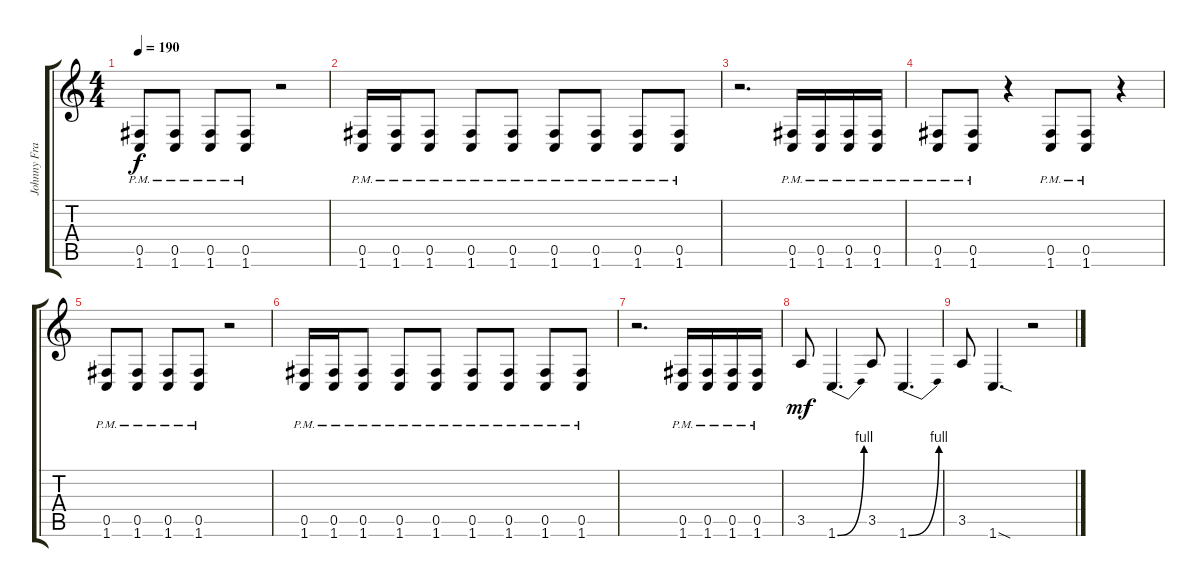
\track ("Johnny Franck" "Johnny Fra") {instrument distortionguitar}
\staff {score tabs}
\tuning (Db4 Ab3 E3 B2 Gb2 B1) {hide}
\ts (4 4)
\tempo 190
\clef g2
\ks c
(0.5{pm} 1.6{pm}).8{dy f} (0.5{pm} 1.6{pm}).8 (0.5{pm} 1.6{pm}).8 (0.5{pm} 1.6{pm}).8 r.2 |
(0.5{pm} 1.6{pm}).16 (0.5{pm} 1.6{pm}).16 (0.5{pm} 1.6{pm}).8 (0.5{pm} 1.6{pm}).8 (0.5{pm} 1.6{pm}).8 (0.5{pm} 1.6{pm}).8 (0.5{pm} 1.6{pm}).8 (0.5{pm} 1.6{pm}).8 (0.5{pm} 1.6{pm}).8 |
r.2{d} (0.5{pm} 1.6{pm}).16 (0.5{pm} 1.6{pm}).16 (0.5{pm} 1.6{pm}).16 (0.5{pm} 1.6{pm}).16 |
(0.5{pm} 1.6{pm}).8 (0.5{pm} 1.6{pm}).8 r.4 (0.5{pm} 1.6{pm}).8 (0.5{pm} 1.6{pm}).8 r.4 |
(0.5{pm} 1.6{pm}).8 (0.5{pm} 1.6{pm}).8 (0.5{pm} 1.6{pm}).8 (0.5{pm} 1.6{pm}).8 r.2 |
(0.5{pm} 1.6{pm}).16 (0.5{pm} 1.6{pm}).16 (0.5{pm} 1.6{pm}).8 (0.5{pm} 1.6{pm}).8 (0.5{pm} 1.6{pm}).8 (0.5{pm} 1.6{pm}).8 (0.5{pm} 1.6{pm}).8 (0.5{pm} 1.6{pm}).8 (0.5{pm} 1.6{pm}).8 |
r.2{d} (0.5{pm} 1.6{pm}).16 (0.5{pm} 1.6{pm}).16 (0.5{pm} 1.6{pm}).16 (0.5{pm} 1.6{pm}).16 |
3.5.8{dy mf} 1.6{be (bend 0 0 60 4)}.4{d} 3.5.8 1.6{be (bend 0 0 60 4)}.4{d} |
3.5.8 1.6{sod}.4{d} r.2
